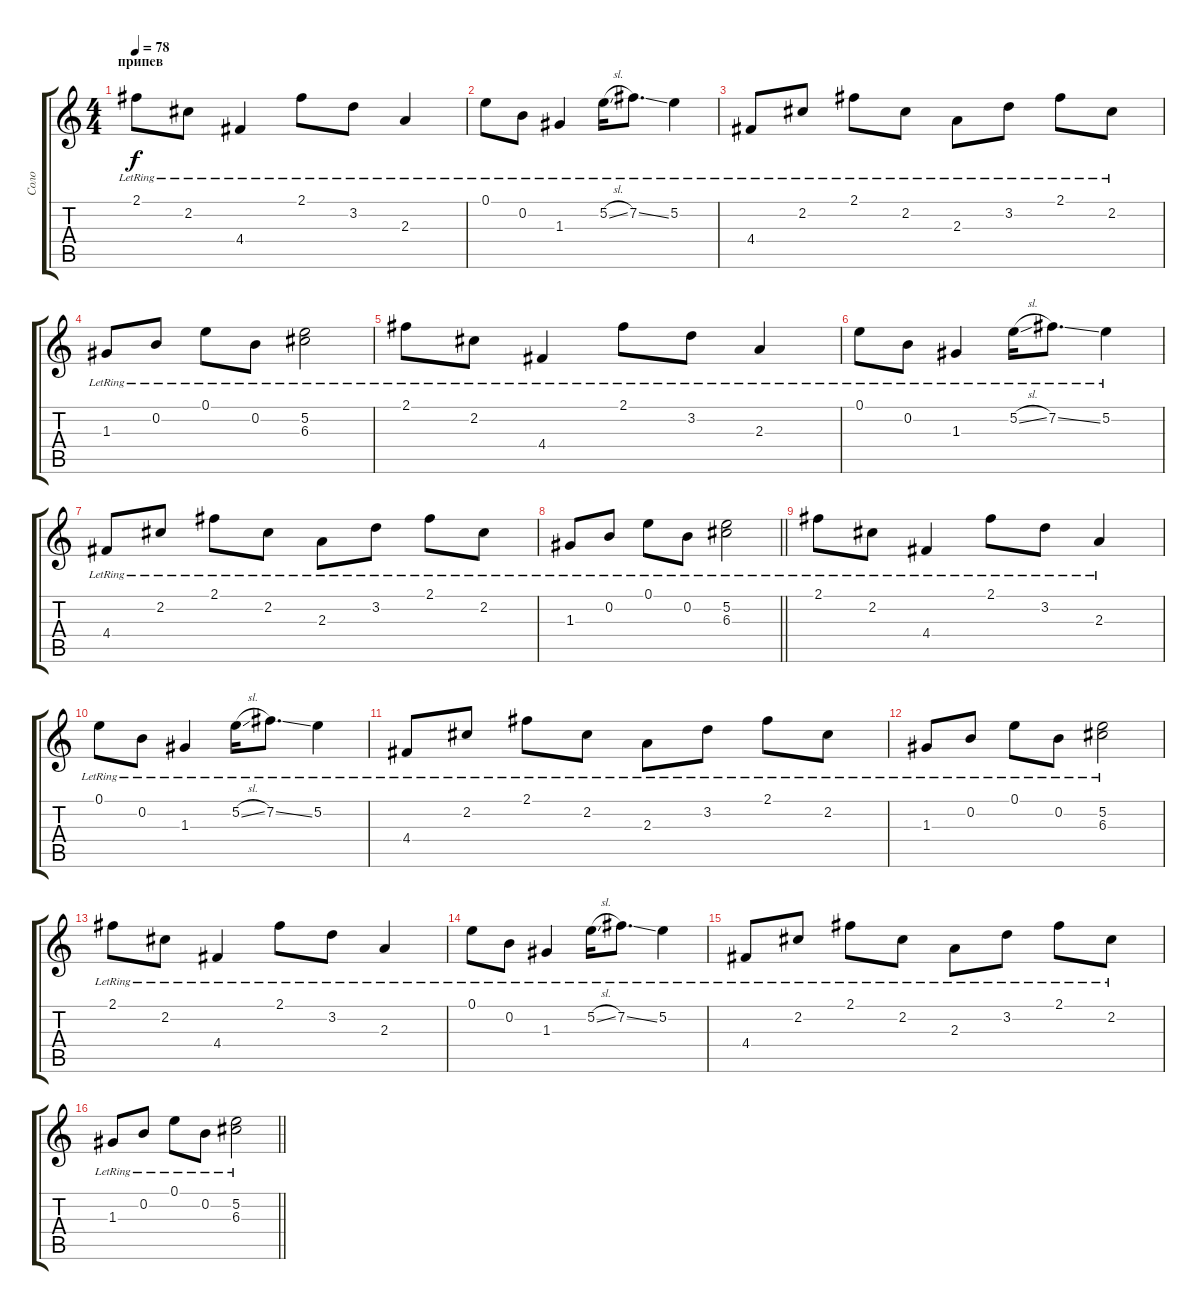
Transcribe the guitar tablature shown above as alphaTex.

\track ("Соло" "Соло") {instrument electricguitarclean}
\staff {score tabs}
\tuning (E4 B3 G3 D3 A2 E2) {hide}
\ts (4 4)
\section ("" "припев")
\tempo 78
\clef g2
\ks c
2.1{lr}.8{dy f} 2.2{lr}.8 4.4{lr}.4 2.1{lr}.8 3.2{lr}.8 2.3{lr}.4 |
0.1{lr}.8 0.2{lr}.8 1.3{lr}.4 5.2{sl lr}.16 7.2{ss lr}.8{d} 5.2{lr}.4 |
4.4{lr}.8 2.2{lr}.8 2.1{lr}.8 2.2{lr}.8 2.3{lr}.8 3.2{lr}.8 2.1{lr}.8 2.2{lr}.8 |
1.3{lr}.8 0.2{lr}.8 0.1{lr}.8 0.2{lr}.8 (5.2{lr} 6.3{lr}).2 |
2.1{lr}.8 2.2{lr}.8 4.4{lr}.4 2.1{lr}.8 3.2{lr}.8 2.3{lr}.4 |
0.1{lr}.8 0.2{lr}.8 1.3{lr}.4 5.2{sl lr}.16 7.2{ss lr}.8{d} 5.2{lr}.4 |
4.4{lr}.8 2.2{lr}.8 2.1{lr}.8 2.2{lr}.8 2.3{lr}.8 3.2{lr}.8 2.1{lr}.8 2.2{lr}.8 |
\barLineRight lightlight
1.3{lr}.8 0.2{lr}.8 0.1{lr}.8 0.2{lr}.8 (5.2{lr} 6.3{lr}).2 |
2.1{lr}.8 2.2{lr}.8 4.4{lr}.4 2.1{lr}.8 3.2{lr}.8 2.3{lr}.4 |
0.1{lr}.8 0.2{lr}.8 1.3{lr}.4 5.2{sl lr}.16 7.2{ss lr}.8{d} 5.2{lr}.4 |
4.4{lr}.8 2.2{lr}.8 2.1{lr}.8 2.2{lr}.8 2.3{lr}.8 3.2{lr}.8 2.1{lr}.8 2.2{lr}.8 |
1.3{lr}.8 0.2{lr}.8 0.1{lr}.8 0.2{lr}.8 (5.2{lr} 6.3{lr}).2 |
2.1{lr}.8 2.2{lr}.8 4.4{lr}.4 2.1{lr}.8 3.2{lr}.8 2.3{lr}.4 |
0.1{lr}.8 0.2{lr}.8 1.3{lr}.4 5.2{sl lr}.16 7.2{ss lr}.8{d} 5.2{lr}.4 |
4.4{lr}.8 2.2{lr}.8 2.1{lr}.8 2.2{lr}.8 2.3{lr}.8 3.2{lr}.8 2.1{lr}.8 2.2{lr}.8 |
\barLineRight lightlight
1.3{lr}.8 0.2{lr}.8 0.1{lr}.8 0.2{lr}.8 (5.2{lr} 6.3{lr}).2
